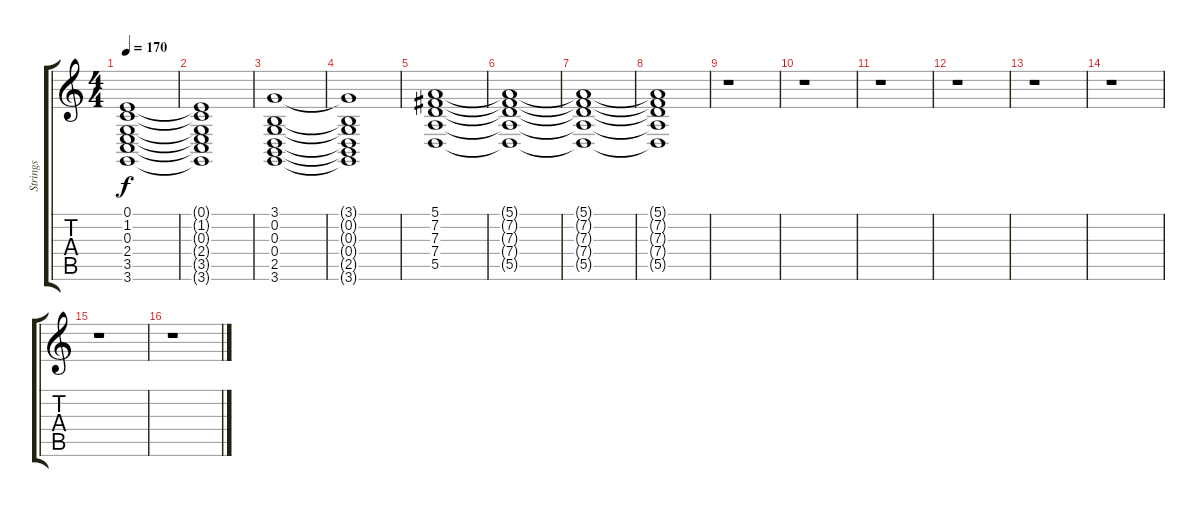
\track ("Strings" "Strings") {instrument violin}
\staff {score tabs}
\tuning (E4 B3 G3 D3 A2 E2) {hide}
\ts (4 4)
\tempo 170
\clef g2
\ks c
(0.1 1.2 0.3 2.4 3.5 3.6).1{dy f} |
(0.1{t} 1.2{t} 0.3{t} 2.4{t} 3.5{t} 3.6{t}).1 |
(3.1 0.2 0.3 0.4 2.5 3.6).1 |
(3.1{t} 0.2{t} 0.3{t} 0.4{t} 2.5{t} 3.6{t}).1 |
(5.1 7.2 7.3 7.4 5.5).1 |
(5.1{t} 7.2{t} 7.3{t} 7.4{t} 5.5{t}).1 |
(5.1{t} 7.2{t} 7.3{t} 7.4{t} 5.5{t}).1 |
(5.1{t} 7.2{t} 7.3{t} 7.4{t} 5.5{t}).1 |
r.1 |
r.1 |
r.1 |
r.1 |
r.1 |
r.1 |
r.1 |
r.1
